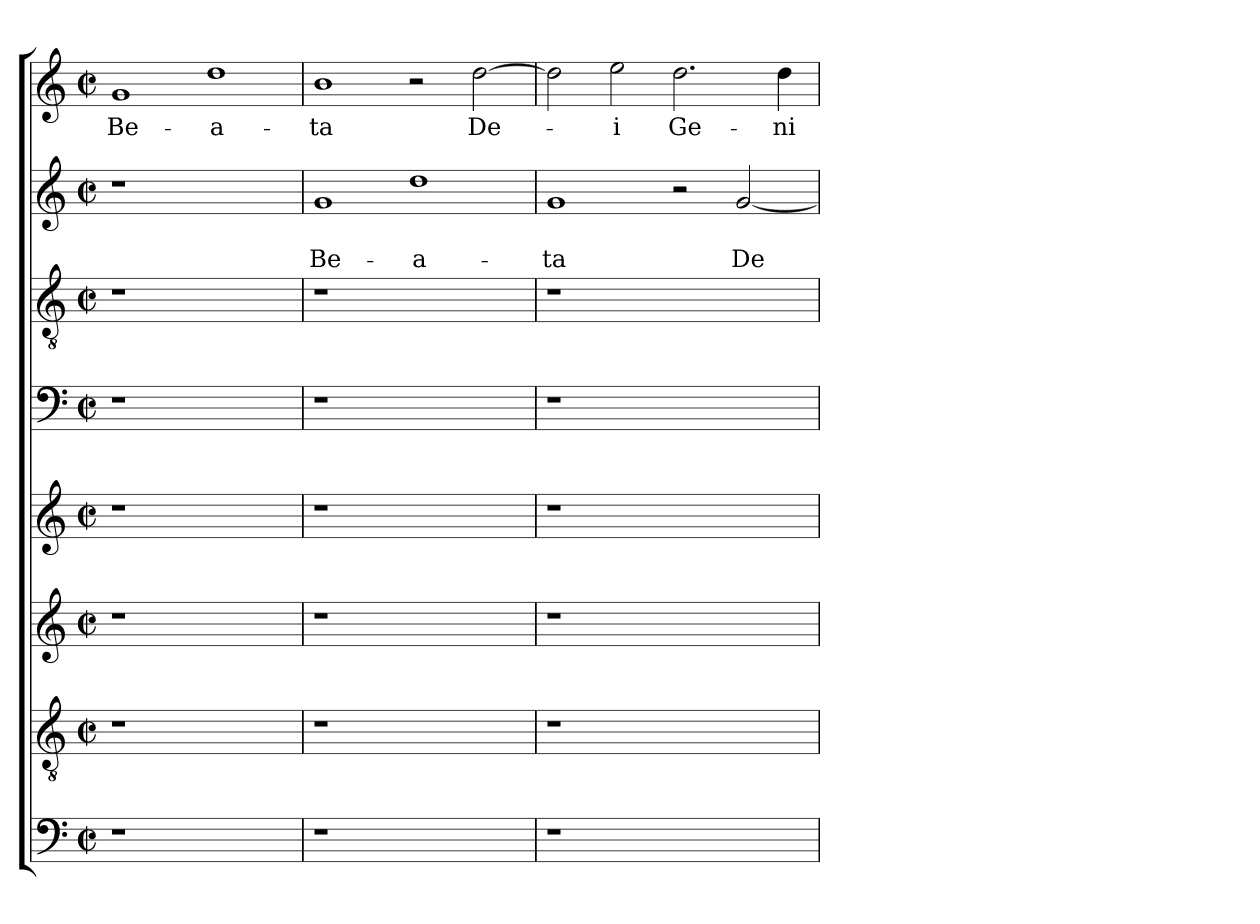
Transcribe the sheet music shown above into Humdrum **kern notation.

**kern	**kern	**kern	**kern	**kern	**kern	**kern	**text	**text	**kern	**text
*part8	*part7	*part6	*part5	*part4	*part3	*part2	*part2	*part2	*part1	*part1
*staff8	*staff7	*staff6	*staff5	*staff4	*staff3	*staff2	*staff2	*staff2	*staff1	*staff1
*clefF4	*clefGv2	*clefG2	*clefG2	*clefF4	*clefGv2	*clefG2	*	*	*clefG2	*
*k[]	*k[]	*k[]	*k[]	*k[]	*k[]	*k[]	*	*	*k[]	*
*C:	*C:	*C:	*C:	*C:	*C:	*C:	*	*	*C:	*
*M2/2	*M2/2	*M2/2	*M2/2	*M2/2	*M2/2	*M2/2	*	*	*M2/2	*
*met(c|)	*met(c|)	*met(c|)	*met(c|)	*met(c|)	*met(c|)	*met(c|)	*	*	*met(c|)	*
=1	=1	=1	=1	=1	=1	=1	=1	=1	=1	=1
1r	1r	1r	1r	1r	1r	1r	.	.	1g	Be-
1ryy	1ryy	1ryy	1ryy	1ryy	1ryy	1ryy	.	.	1dd	-a-
=2	=2	=2	=2	=2	=2	=2	=2	=2	=2	=2
1r	1r	1r	1r	1r	1r	1g	.	Be-	1b	-ta
1ryy	1ryy	1ryy	1ryy	1ryy	1ryy	1dd	.	-a-	2r	.
.	.	.	.	.	.	.	.	.	[2dd\	De-
=3	=3	=3	=3	=3	=3	=3	=3	=3	=3	=3
1r	1r	1r	1r	1r	1r	1g	.	-ta	2dd\]	.
.	.	.	.	.	.	.	.	.	2ee\	-i
1ryy	1ryy	1ryy	1ryy	1ryy	1ryy	2r	.	.	2.dd\	Ge-
.	.	.	.	.	.	[2g/	.	De-	.	.
.	.	.	.	.	.	.	.	.	4dd\	-ni-
=	=	=	=	=	=	=	=	=	=	=
*-	*-	*-	*-	*-	*-	*-	*-	*-	*-	*-
